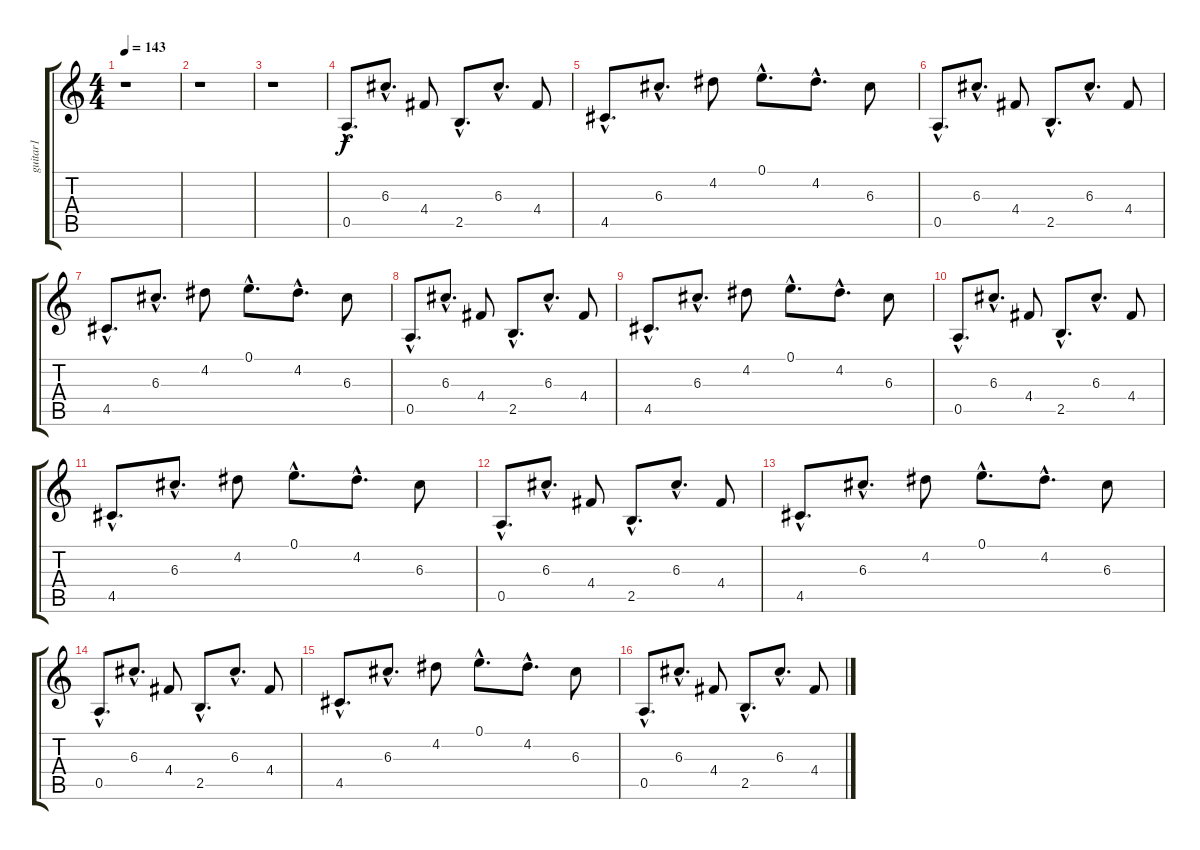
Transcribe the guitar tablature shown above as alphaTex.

\track ("guitar1" "guitar1") {instrument distortionguitar}
\staff {score tabs}
\tuning (E4 B3 G3 D3 A2 E2) {hide}
\ts (4 4)
\tempo 143
\clef g2
\ks c
r.1{dy f} |
r.1 |
r.1 |
0.5{hac}.8{d} 6.3{hac}.8{d} 4.4.8 2.5{hac}.8{d} 6.3{hac}.8{d} 4.4.8 |
4.5{hac}.8{d} 6.3{hac}.8{d} 4.2.8 0.1{hac}.8{d} 4.2{hac}.8{d} 6.3.8 |
0.5{hac}.8{d} 6.3{hac}.8{d} 4.4.8 2.5{hac}.8{d} 6.3{hac}.8{d} 4.4.8 |
4.5{hac}.8{d} 6.3{hac}.8{d} 4.2.8 0.1{hac}.8{d} 4.2{hac}.8{d} 6.3.8 |
0.5{hac}.8{d} 6.3{hac}.8{d} 4.4.8 2.5{hac}.8{d} 6.3{hac}.8{d} 4.4.8 |
4.5{hac}.8{d} 6.3{hac}.8{d} 4.2.8 0.1{hac}.8{d} 4.2{hac}.8{d} 6.3.8 |
0.5{hac}.8{d} 6.3{hac}.8{d} 4.4.8 2.5{hac}.8{d} 6.3{hac}.8{d} 4.4.8 |
4.5{hac}.8{d} 6.3{hac}.8{d} 4.2.8 0.1{hac}.8{d} 4.2{hac}.8{d} 6.3.8 |
0.5{hac}.8{d} 6.3{hac}.8{d} 4.4.8 2.5{hac}.8{d} 6.3{hac}.8{d} 4.4.8 |
4.5{hac}.8{d} 6.3{hac}.8{d} 4.2.8 0.1{hac}.8{d} 4.2{hac}.8{d} 6.3.8 |
0.5{hac}.8{d} 6.3{hac}.8{d} 4.4.8 2.5{hac}.8{d} 6.3{hac}.8{d} 4.4.8 |
4.5{hac}.8{d} 6.3{hac}.8{d} 4.2.8 0.1{hac}.8{d} 4.2{hac}.8{d} 6.3.8 |
0.5{hac}.8{d} 6.3{hac}.8{d} 4.4.8 2.5{hac}.8{d} 6.3{hac}.8{d} 4.4.8
